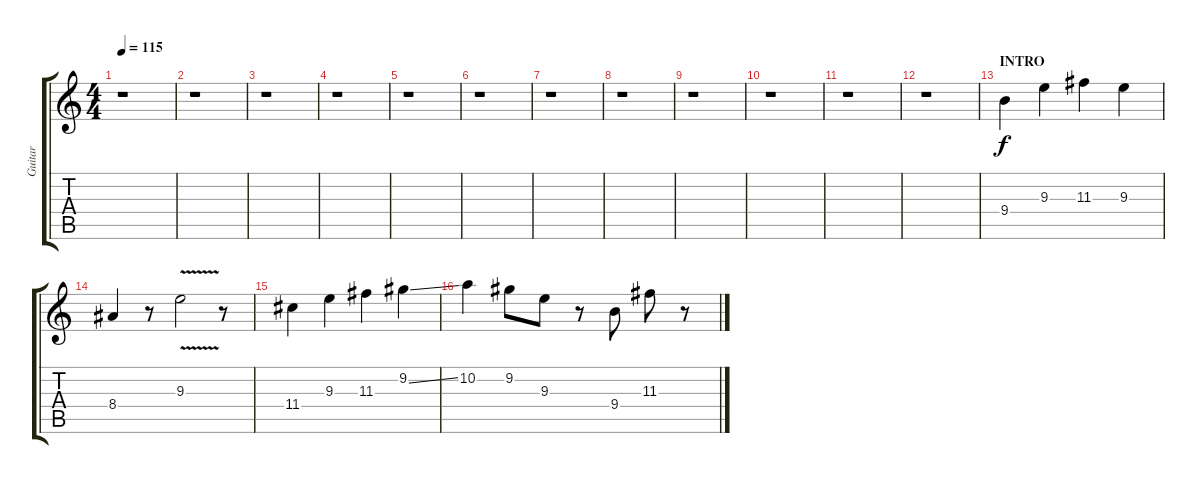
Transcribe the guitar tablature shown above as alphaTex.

\track ("Guitar" "Guitar") {instrument overdrivenguitar}
\staff {score tabs}
\tuning (E4 B3 G3 D3 A2 E2) {hide}
\ts (4 4)
\tempo 115
\clef g2
\ks c
r.1{dy f} |
r.1 |
r.1 |
r.1 |
r.1 |
r.1 |
r.1 |
r.1 |
r.1 |
r.1 |
r.1 |
r.1 |
\section ("" "INTRO")
9.4.4 9.3.4 11.3.4 9.3.4 |
8.4.4 r.8 9.3{v}.2 r.8 |
11.4.4 9.3.4 11.3.4 9.2{ss}.4 |
10.2.4 9.2.8 9.3.8 r.8 9.4.8 11.3.8 r.8
